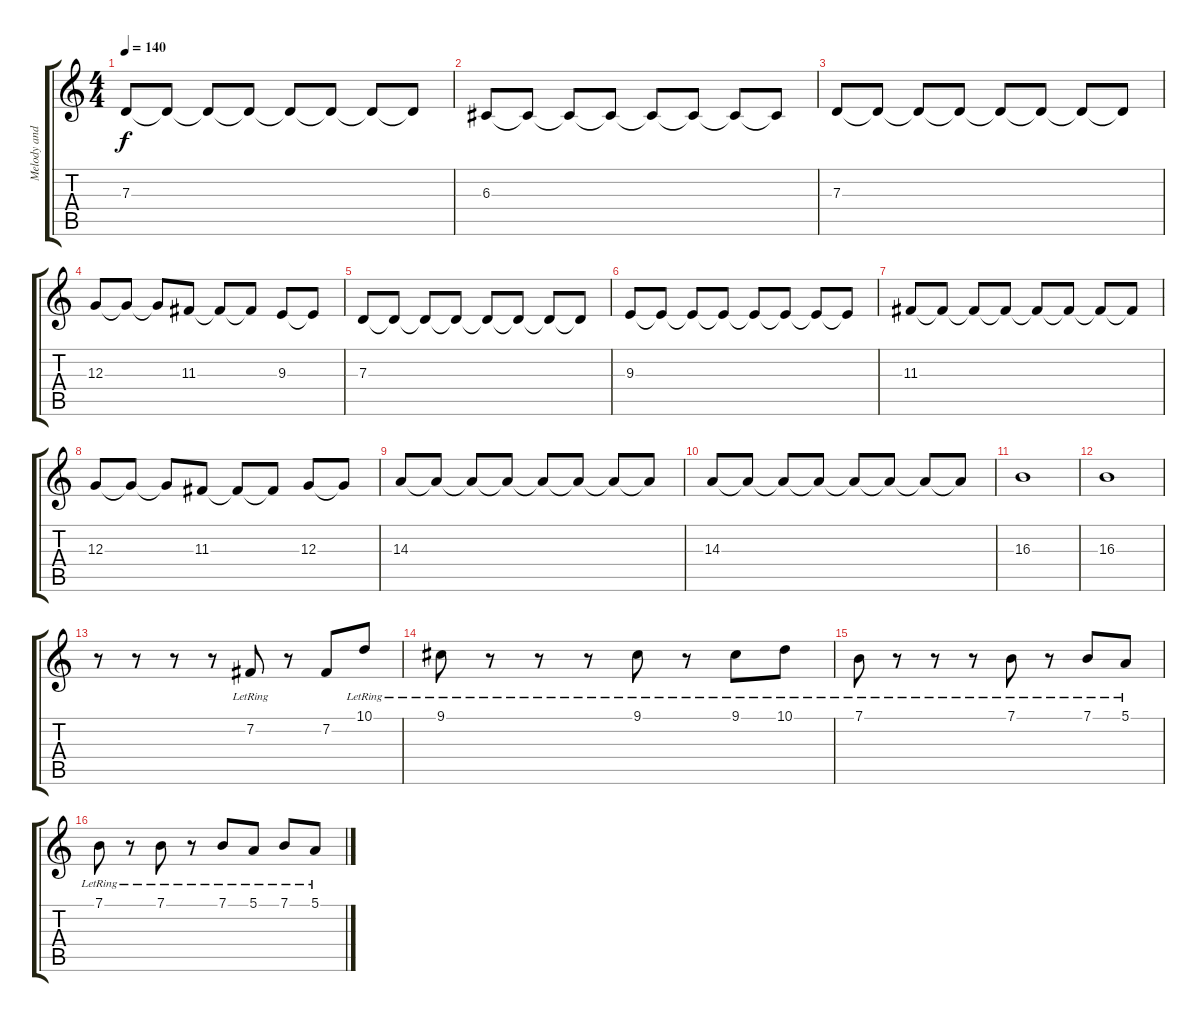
\track ("Melody and Vocals" "Melody and") {instrument lead2sawtooth}
\staff {score tabs}
\tuning (E4 B3 G3 D3 A2 E2) {hide}
\ts (4 4)
\tempo 140
\clef g2
\ks c
7.3.8{dy f} 7.3{t}.8 7.3{t}.8 7.3{t}.8 7.3{t}.8 7.3{t}.8 7.3{t}.8 7.3{t}.8 |
6.3.8 6.3{t}.8 6.3{t}.8 6.3{t}.8 6.3{t}.8 6.3{t}.8 6.3{t}.8 6.3{t}.8 |
7.3.8 7.3{t}.8 7.3{t}.8 7.3{t}.8 7.3{t}.8 7.3{t}.8 7.3{t}.8 7.3{t}.8 |
12.3.8 12.3{t}.8 12.3{t}.8 11.3.8 11.3{t}.8 11.3{t}.8 9.3.8 9.3{t}.8 |
7.3.8 7.3{t}.8 7.3{t}.8 7.3{t}.8 7.3{t}.8 7.3{t}.8 7.3{t}.8 7.3{t}.8 |
9.3.8 9.3{t}.8 9.3{t}.8 9.3{t}.8 9.3{t}.8 9.3{t}.8 9.3{t}.8 9.3{t}.8 |
11.3.8 11.3{t}.8 11.3{t}.8 11.3{t}.8 11.3{t}.8 11.3{t}.8 11.3{t}.8 11.3{t}.8 |
12.3.8 12.3{t}.8 12.3{t}.8 11.3.8 11.3{t}.8 11.3{t}.8 12.3.8 12.3{t}.8 |
14.3.8 14.3{t}.8 14.3{t}.8 14.3{t}.8 14.3{t}.8 14.3{t}.8 14.3{t}.8 14.3{t}.8 |
14.3.8 14.3{t}.8 14.3{t}.8 14.3{t}.8 14.3{t}.8 14.3{t}.8 14.3{t}.8 14.3{t}.8 |
16.3.1 |
16.3.1 |
r.8{volume 16 instrument lead2sawtooth} r.8 r.8 r.8 7.2{lr}.8 r.8 7.2.8 10.1{lr}.8 |
9.1{lr}.8 r.8 r.8 r.8 9.1{lr}.8 r.8 9.1{lr}.8 10.1{lr}.8 |
7.1{lr}.8 r.8 r.8 r.8 7.1{lr}.8 r.8 7.1{lr}.8 5.1{lr}.8 |
7.1{lr}.8 r.8 7.1{lr}.8 r.8 7.1{lr}.8 5.1{lr}.8 7.1{lr}.8 5.1{lr}.8
